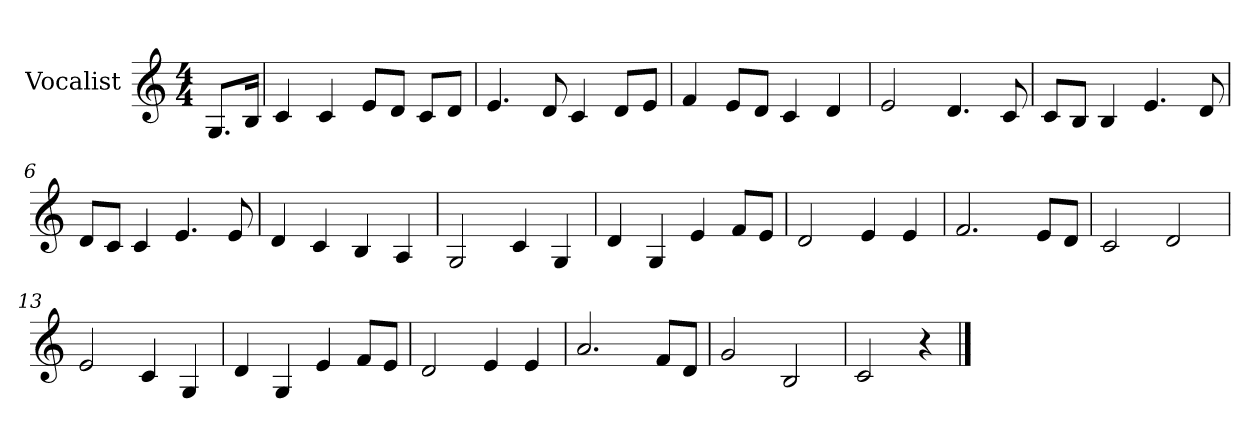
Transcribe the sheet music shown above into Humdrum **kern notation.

**kern
*part1
*staff1
*I"Vocalist
*k[]
*C:
*M4/4
=
8.GL
16BJk
=1
4c
4c
8eL
8dJ
8cL
8dJ
=2
4.e
8d
4c
8dL
8eJ
=3
4f
8eL
8dJ
4c
4d
=4
2e
4.d
8c
=5
8cL
8BJ
4B
4.e
8d
=6
8dL
8cJ
4c
4.e
8e
=7
4d
4c
4B
4A
=8
2G
4c
4G
=9
4d
4G
4e
8fL
8eJ
=10
2d
4e
4e
=11
2.f
8eL
8dJ
=12
2c
2d
=13
2e
4c
4G
=14
4d
4G
4e
8fL
8eJ
=15
2d
4e
4e
=16
2.a
8fL
8dJ
=17
2g
2B
=18
2c
4r
==
*-
